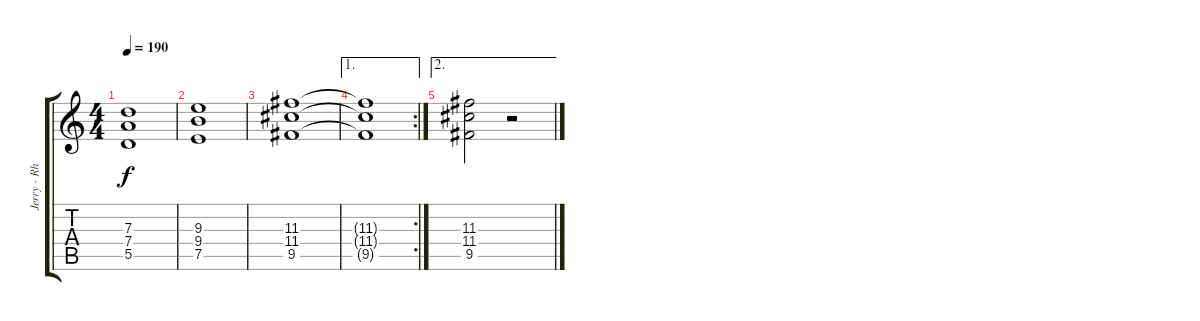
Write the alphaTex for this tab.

\track ("Jerry - Rhythm" "Jerry - Rh") {instrument distortionguitar}
\staff {score tabs}
\tuning (E4 B3 G3 D3 A2 E2) {hide}
\ts (4 4)
\tempo 190
\clef g2
\ks c
(7.3 7.4 5.5).1{dy f} |
(9.3 9.4 7.5).1 |
(11.3 11.4 9.5).1 |
\ae 1
\rc 2
(11.3{t} 11.4{t} 9.5{t}).1 |
\ae 2
(11.3 11.4 9.5).2 r.2
